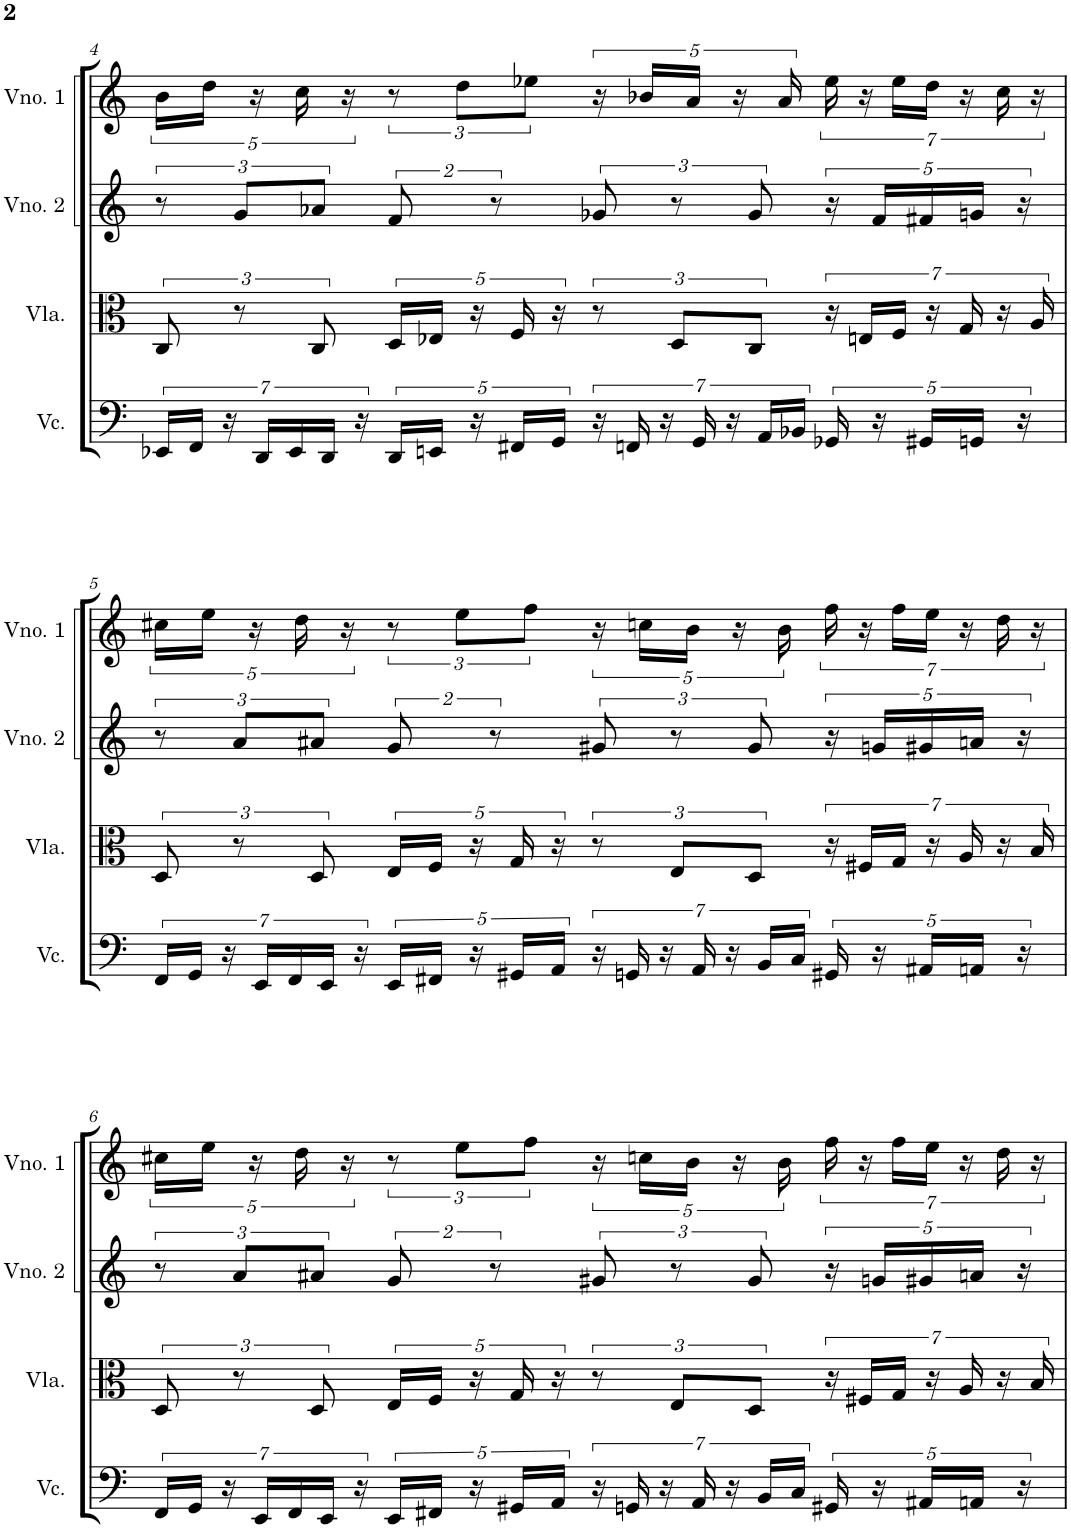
**kern	**kern	**kern	**kern
*part4	*part3	*part2	*part1
*staff4	*staff3	*staff2	*staff1
*I"Violoncelo	*I"Viola	*I"Violino 2	*I"Violino 1
*I'Vc.	*I'Vla.	*I'Vno. 2	*I'Vno. 1
!!LO:PB:g=z
*clefF4	*clefC3	*clefG2	*clefG2
*k[]	*k[]	*k[]	*k[]
*M4/4	*M4/4	*M4/4	*M4/4
=4	=4	=4	=4
28EE-X/LL	12C/	12r	20b\LL
28FF/JJ	.	.	.
.	.	.	20dd\JJ
28r	.	.	.
.	12r	12g/L	.
.	.	.	20r
28DD/LL	.	.	.
28EE-/	.	.	.
.	.	.	20cc\
.	12C/	12a-X/J	.
28DD/JJ	.	.	.
.	.	.	20r
28r	.	.	.
20DD/LL	20D/LL	8f/	12r
20EEn/JJ	20E-X/JJ	.	.
.	.	.	12dd\L
20r	20r	.	.
.	.	8r	.
20FF#X/LL	20F/	.	.
.	.	.	12ee-X\J
20GG/JJ	20r	.	.
28r	12r	12g-X/	20r
28FFn/	.	.	.
.	.	.	20b-X/LL
28r	.	.	.
.	12D/L	12r	.
.	.	.	20a/JJ
28GG/	.	.	.
28r	.	.	.
.	.	.	20r
.	12C/J	12g-/	.
28AA/LL	.	.	.
.	.	.	20a/
28BB-X/JJ	.	.	.
20GG-X/	28r	20r	28ee-\
.	28En/LL	.	28r
20r	.	20f/LL	.
.	28F/JJ	.	28ee-\LL
20GG#X/LL	.	20f#X/	.
.	28r	.	28dd\JJ
.	28G/	.	28r
20GGn/JJ	.	20gn/JJ	.
.	28r	.	28cc\
20r	.	20r	.
.	28A/	.	28r
!!LO:LB:g=z
=5	=5	=5	=5
28FF/LL	12D/	12r	20cc#X\LL
28GG/JJ	.	.	.
.	.	.	20ee\JJ
28r	.	.	.
.	12r	12a/L	.
.	.	.	20r
28EE/LL	.	.	.
28FF/	.	.	.
.	.	.	20dd\
.	12D/	12a#X/J	.
28EE/JJ	.	.	.
.	.	.	20r
28r	.	.	.
20EE/LL	20E/LL	8g/	12r
20FF#X/JJ	20F/JJ	.	.
.	.	.	12ee\L
20r	20r	.	.
.	.	8r	.
20GG#X/LL	20G/	.	.
.	.	.	12ff\J
20AA/JJ	20r	.	.
28r	12r	12g#X/	20r
28GGn/	.	.	.
.	.	.	20ccn\LL
28r	.	.	.
.	12E/L	12r	.
.	.	.	20b\JJ
28AA/	.	.	.
28r	.	.	.
.	.	.	20r
.	12D/J	12g#/	.
28BB/LL	.	.	.
.	.	.	20b\
28C/JJ	.	.	.
20GG#X/	28r	20r	28ff\
.	28F#X/LL	.	28r
20r	.	20gn/LL	.
.	28G/JJ	.	28ff\LL
20AA#X/LL	.	20g#X/	.
.	28r	.	28ee\JJ
.	28A/	.	28r
20AAn/JJ	.	20an/JJ	.
.	28r	.	28dd\
20r	.	20r	.
.	28B/	.	28r
!!LO:LB:g=z
=6	=6	=6	=6
28FF/LL	12D/	12r	20cc#X\LL
28GG/JJ	.	.	.
.	.	.	20ee\JJ
28r	.	.	.
.	12r	12a/L	.
.	.	.	20r
28EE/LL	.	.	.
28FF/	.	.	.
.	.	.	20dd\
.	12D/	12a#X/J	.
28EE/JJ	.	.	.
.	.	.	20r
28r	.	.	.
20EE/LL	20E/LL	8g/	12r
20FF#X/JJ	20F/JJ	.	.
.	.	.	12ee\L
20r	20r	.	.
.	.	8r	.
20GG#X/LL	20G/	.	.
.	.	.	12ff\J
20AA/JJ	20r	.	.
28r	12r	12g#X/	20r
28GGn/	.	.	.
.	.	.	20ccn\LL
28r	.	.	.
.	12E/L	12r	.
.	.	.	20b\JJ
28AA/	.	.	.
28r	.	.	.
.	.	.	20r
.	12D/J	12g#/	.
28BB/LL	.	.	.
.	.	.	20b\
28C/JJ	.	.	.
20GG#X/	28r	20r	28ff\
.	28F#X/LL	.	28r
20r	.	20gn/LL	.
.	28G/JJ	.	28ff\LL
20AA#X/LL	.	20g#X/	.
.	28r	.	28ee\JJ
.	28A/	.	28r
20AAn/JJ	.	20an/JJ	.
.	28r	.	28dd\
20r	.	20r	.
.	28B/	.	28r
=	=	=	=
*-	*-	*-	*-
